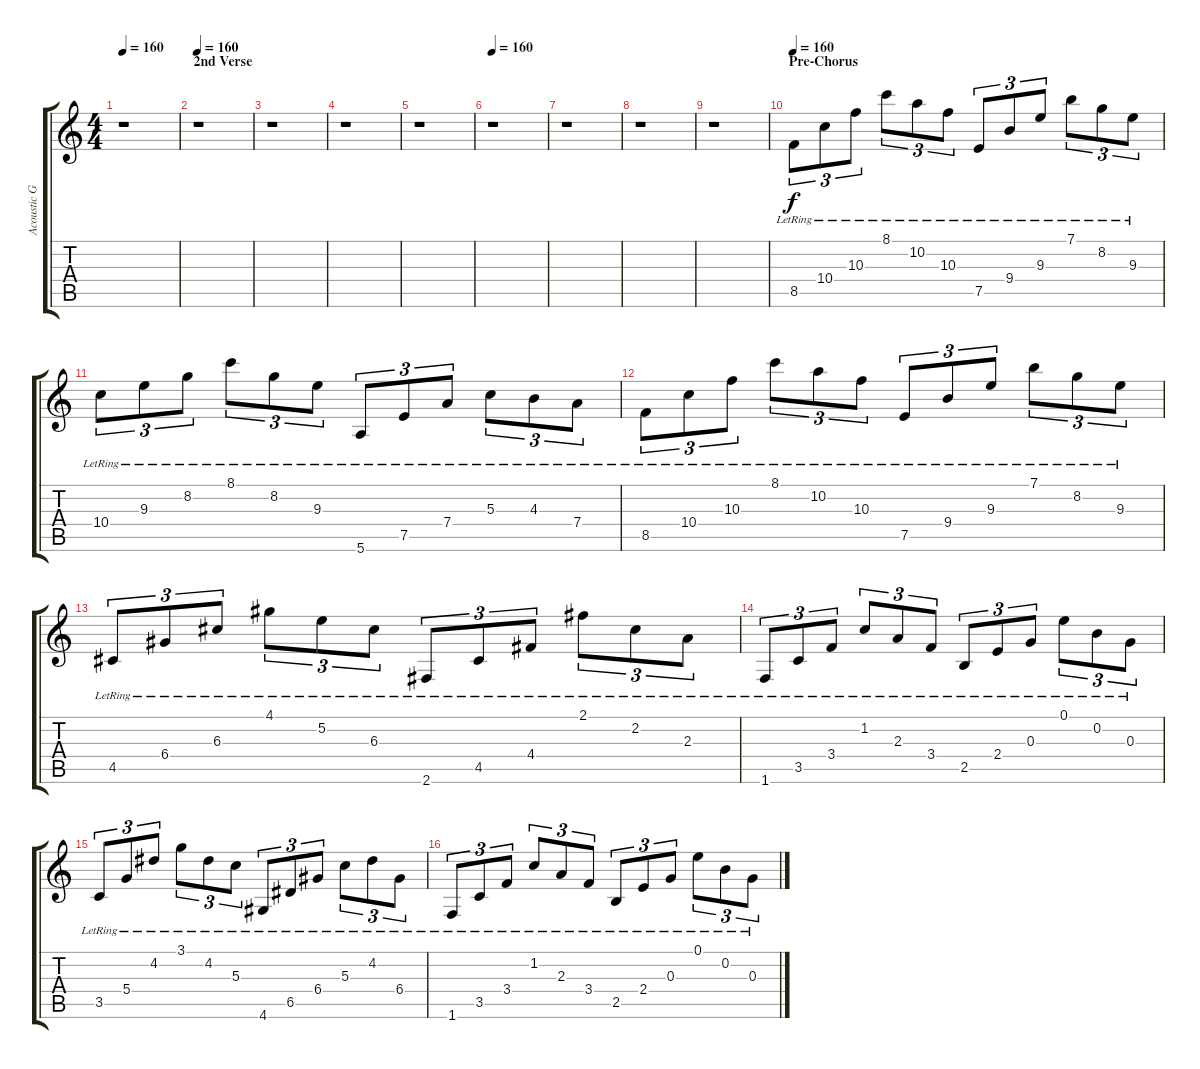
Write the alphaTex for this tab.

\track ("Acoustic Guitar I" "Acoustic G") {instrument acousticguitarsteel}
\staff {score tabs}
\tuning (E4 B3 G3 D3 A2 E2) {hide}
\ts (4 4)
\tempo 160
\clef g2
\ks c
r.1{dy f} |
\section ("" "2nd Verse")
\tempo 160
r.1 |
r.1 |
r.1 |
r.1 |
\tempo 160
r.1 |
r.1 |
r.1 |
r.1 |
\section ("" "Pre-Chorus")
\tempo 160
8.5{lr}.8{tu (3 2)} 10.4{lr}.8{tu (3 2)} 10.3{lr}.8{tu (3 2)} 8.1{lr}.8{tu (3 2)} 10.2{lr}.8{tu (3 2)} 10.3{lr}.8{tu (3 2)} 7.5{lr}.8{tu (3 2)} 9.4{lr}.8{tu (3 2)} 9.3{lr}.8{tu (3 2)} 7.1{lr}.8{tu (3 2)} 8.2{lr}.8{tu (3 2)} 9.3{lr}.8{tu (3 2)} |
10.4{lr}.8{tu (3 2)} 9.3{lr}.8{tu (3 2)} 8.2{lr}.8{tu (3 2)} 8.1{lr}.8{tu (3 2)} 8.2{lr}.8{tu (3 2)} 9.3{lr}.8{tu (3 2)} 5.6{lr}.8{tu (3 2)} 7.5{lr}.8{tu (3 2)} 7.4{lr}.8{tu (3 2)} 5.3{lr}.8{tu (3 2)} 4.3{lr}.8{tu (3 2)} 7.4{lr}.8{tu (3 2)} |
8.5{lr}.8{tu (3 2)} 10.4{lr}.8{tu (3 2)} 10.3{lr}.8{tu (3 2)} 8.1{lr}.8{tu (3 2)} 10.2{lr}.8{tu (3 2)} 10.3{lr}.8{tu (3 2)} 7.5{lr}.8{tu (3 2)} 9.4{lr}.8{tu (3 2)} 9.3{lr}.8{tu (3 2)} 7.1{lr}.8{tu (3 2)} 8.2{lr}.8{tu (3 2)} 9.3{lr}.8{tu (3 2)} |
4.5{lr}.8{tu (3 2)} 6.4{lr}.8{tu (3 2)} 6.3{lr}.8{tu (3 2)} 4.1{lr}.8{tu (3 2)} 5.2{lr}.8{tu (3 2)} 6.3{lr}.8{tu (3 2)} 2.6{lr}.8{tu (3 2)} 4.5{lr}.8{tu (3 2)} 4.4{lr}.8{tu (3 2)} 2.1{lr}.8{tu (3 2)} 2.2{lr}.8{tu (3 2)} 2.3{lr}.8{tu (3 2)} |
1.6{lr}.8{tu (3 2)} 3.5{lr}.8{tu (3 2)} 3.4{lr}.8{tu (3 2)} 1.2{lr}.8{tu (3 2)} 2.3{lr}.8{tu (3 2)} 3.4{lr}.8{tu (3 2)} 2.5{lr}.8{tu (3 2)} 2.4{lr}.8{tu (3 2)} 0.3{lr}.8{tu (3 2)} 0.1{lr}.8{tu (3 2)} 0.2{lr}.8{tu (3 2)} 0.3{lr}.8{tu (3 2)} |
3.5{lr}.8{tu (3 2)} 5.4{lr}.8{tu (3 2)} 4.2{lr}.8{tu (3 2)} 3.1{lr}.8{tu (3 2)} 4.2{lr}.8{tu (3 2)} 5.3{lr}.8{tu (3 2)} 4.6{lr}.8{tu (3 2)} 6.5{lr}.8{tu (3 2)} 6.4{lr}.8{tu (3 2)} 5.3{lr}.8{tu (3 2)} 4.2{lr}.8{tu (3 2)} 6.4{lr}.8{tu (3 2)} |
1.6{lr}.8{tu (3 2)} 3.5{lr}.8{tu (3 2)} 3.4{lr}.8{tu (3 2)} 1.2{lr}.8{tu (3 2)} 2.3{lr}.8{tu (3 2)} 3.4{lr}.8{tu (3 2)} 2.5{lr}.8{tu (3 2)} 2.4{lr}.8{tu (3 2)} 0.3{lr}.8{tu (3 2)} 0.1{lr}.8{tu (3 2)} 0.2{lr}.8{tu (3 2)} 0.3{lr}.8{tu (3 2)}
